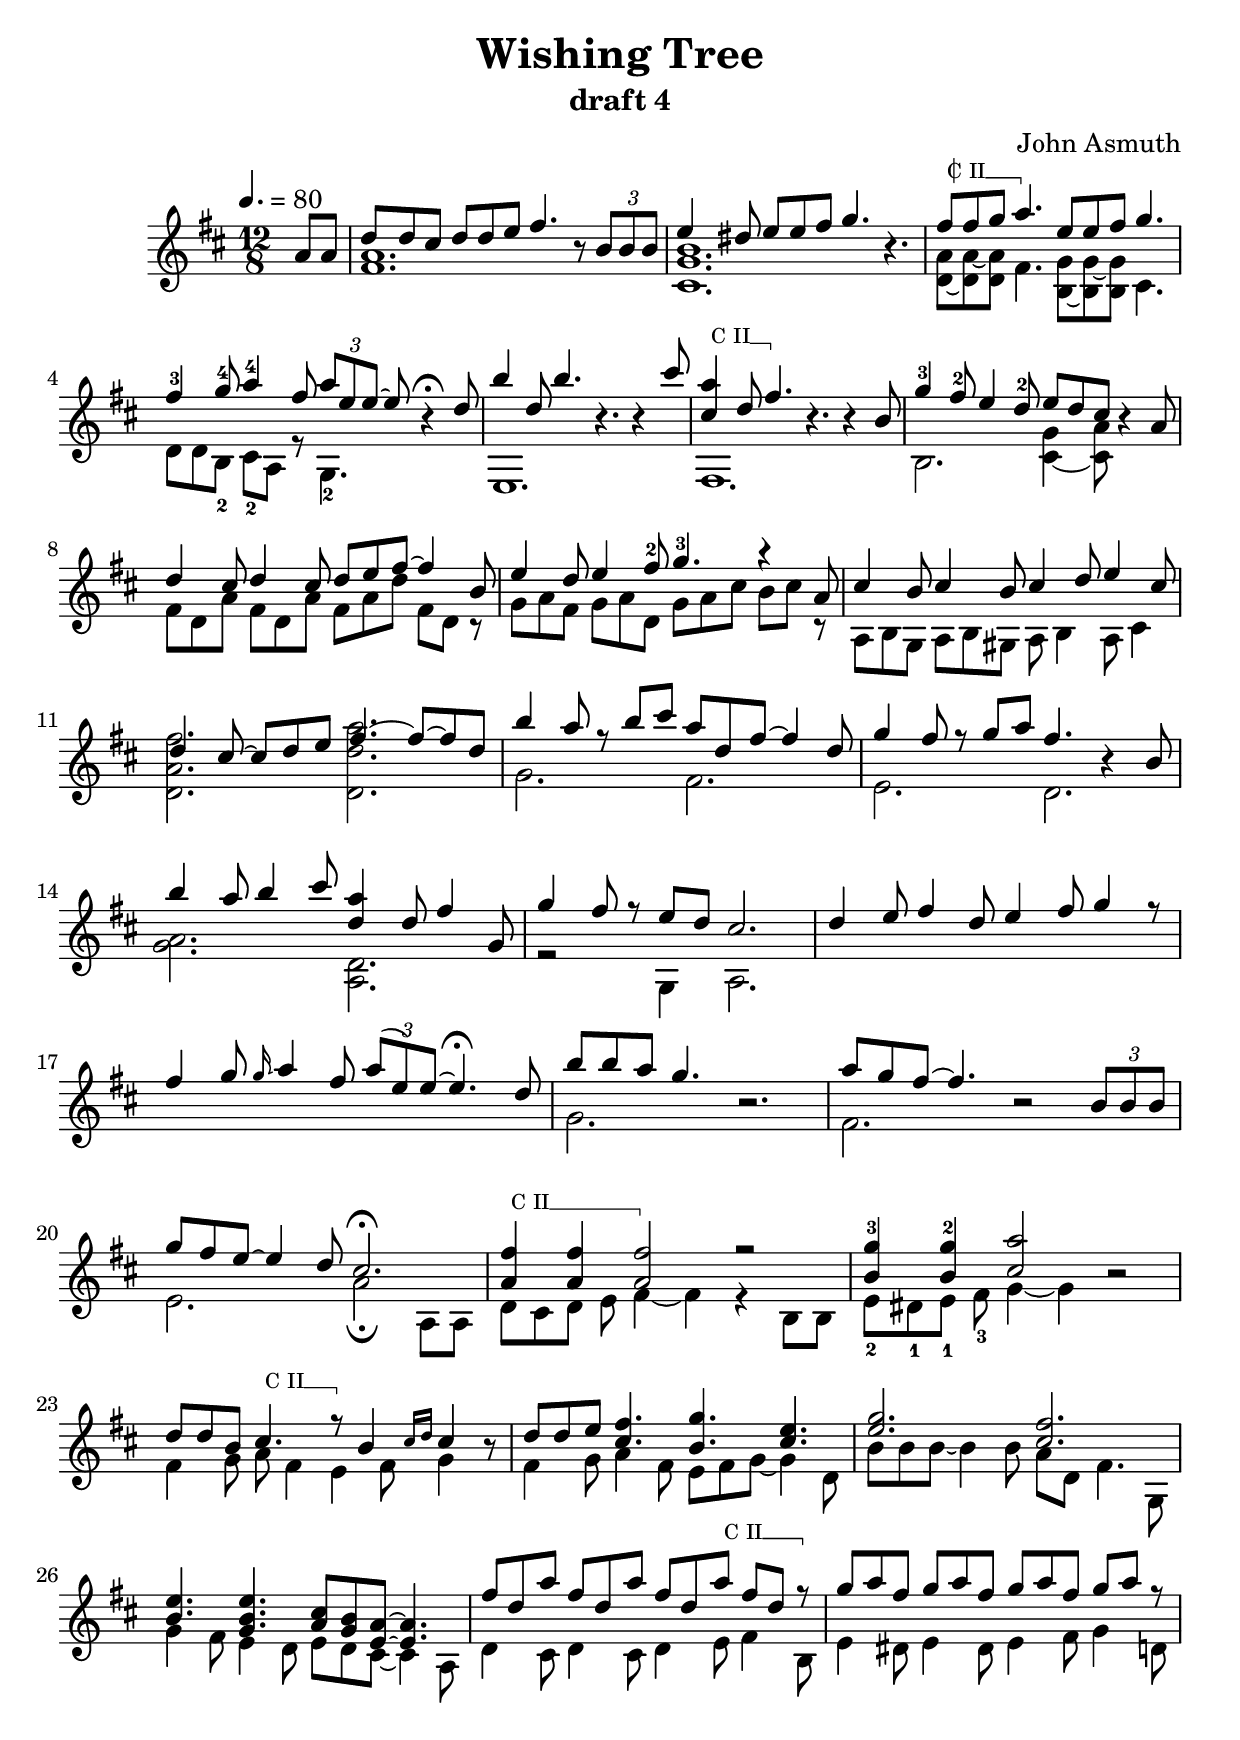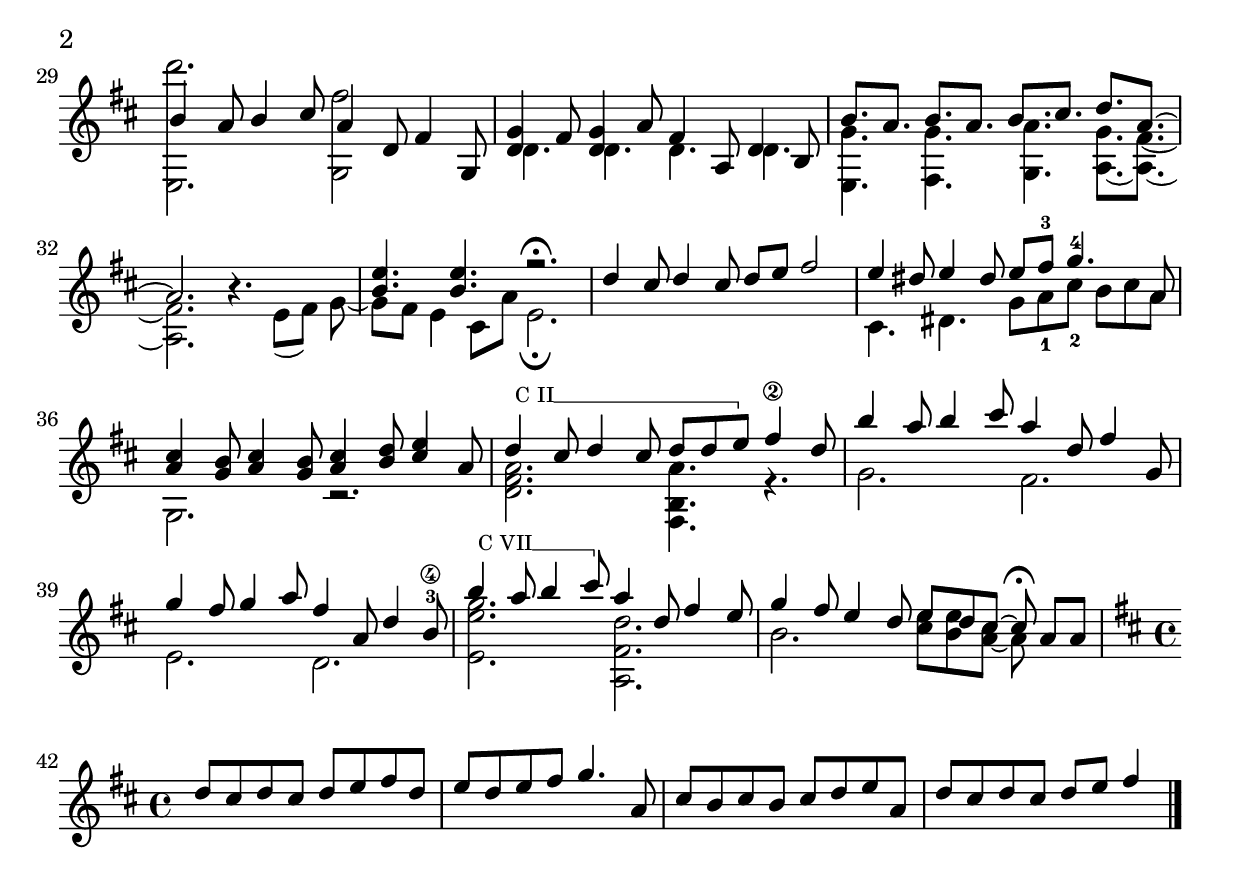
\version "2.18.2"
\header {
  title = "Wishing Tree"
  subtitle = "draft 4"
  composer = "John Asmuth"
}

\include "bbarred.ly"
#(define RH rightHandFinger)

#(set-global-staff-size 23)
<<
  \relative d'' {
    \partial 4
    \time 12/8
    \key d \major
    \tempo 4. = 80
    a8 a |
    <<
      \new Voice = "melody"
      { \voiceOne 
        d[ d cis] d[ d e] fis4. \tweak Y-offset #0 r8 \tuplet 3/2 {b,8 b b} |
        e4 dis8 e[ e fis] g4. \tweak Y-offset #0 r |
      }
      \new Voice { \voiceTwo
        <fis, a>1. |
        <b g cis,>1. |
      }
    >>
    <<
      { \voiceOne 
        \bbarre #"II" { fis'8 fis g a4. } e8 e fis g4. |
        fis4-3 g8-4 a4-4 fis8 \tuplet 3/2 { a[ e e~] } e \tweak Y-offset #0 r4 \fermata d8 |
      }
      \new Voice { \voiceTwo
        <a d,~>8 <a~ d,> <a d,> fis4. <g b,~>8 <g~ b,> <g b,> cis,4. |
        d8[ d b-2] cis-2 a r g4.-2 s4. |
      }
    >>
    <<
      { \voiceOne 
        b''4 d,8 b'4. \tweak Y-offset #0 r4. \tweak Y-offset #0 r4 cis8 |
        \fbarre #"II" {<a cis,>4 d,8 fis4.} \tweak Y-offset #0 r4. \tweak Y-offset #0 r4 b,8 |
      }
      \new Voice { \voiceTwo
        e,,1. |
        fis1. |
      }
    >>
    \oneVoice
    <<
      { \voiceOne 
        g''4-3 fis8-2 e4 d8-2 e8 d8 cis8 \tweak Y-offset #0 r4 a8  |
      }
      \new Voice { \voiceTwo
        b,2. <cis~ g'>4 <cis a'>8 s4. |
      }
    >>
    <<
      { \voiceOne 
        d'4 cis8 d4 cis8 d e fis~ fis4 b,8 |
        e4 d8 e4 fis8-2 g4.-3 r4 a,8 |
      }
      \new Voice { \voiceTwo
        fis8[ d a'] fis[ d a'] fis[ a d] fis,[ d] r |
        g[ a fis] g[ a d,] g[ a cis] b[ cis] r |
      }
    >>
    <<
      { \voiceOne 
        cis4 b8 cis4 b8 cis4 d8 e4 cis8 |
        d4 cis8~ cis[ d8 e ] fis4.~ fis8~ fis8 d8 |
      }
      \new Voice { \voiceTwo
        a,8[ b g] a8[ b gis] a b4 a8 cis4 |
        <fis' a, d,>2. <a d, d,> |
      }
    >>
    <<
      { \voiceOne 
        b4 a8 r8 b cis a d, fis~ fis4 d8 |
        g4 fis8 r g a fis4. \tweak Y-offset #0 r4 b,8 |
      }
      \new Voice { \voiceTwo
        g2. fis |
        e d |
      }
    >>
    <<
      { \voiceOne 
        b''4 a8 b4 cis8 <a d,>4 d,8 fis4 g,8 |
        g'4 fis8 r e[ d] cis2. |
      }
      \new Voice { \voiceTwo
        <a g>2. <d, a> |
        r2 g,4 a2. |
      }
    >>
    <<
      { \voiceOne 
        d'4 e8 fis4 d8 e4 fis8 g4 r8 |
        fis4 g8 \grace g16 \glissando a4 fis8 \tuplet 3/2 {a (e) e~} e4. \fermata d8 |
      }
      \new Voice { \voiceTwo
        s1. s
      }
    >>
    \oneVoice 
    <<
      { \voiceOne 
        b'8[ b a] g4. \tweak Y-offset #0 r2. |
        a8[ g fis~] fis4. \tweak Y-offset #0 r2 \tuplet 3/2 { b,8[ b b] } |
      }
      \new Voice { \voiceTwo
        g2. s |
        fis2. s |
      }
    >>
    <<
      { \voiceOne 
        g'8[ fis e~] e4 d8  cis2. \fermata |
      }
      \new Voice { \voiceTwo
        e,2. a2 \fermata a,8 a |
      }
    >>
    <<
      { \voiceOne 
        \fbarre #"II" { <a' fis'>4 <a fis'>4 <a fis'>2 } r2 |
        <b g'-3>4 <b g'-2>4 <cis a'>2 \tweak Y-offset #0 r2 |
      }
      \new Voice { \voiceTwo
        d,8[ cis d] e fis4~ fis4 r b,8 b |
        e-2[ dis-1 e-1] fis-3 g4~ g s2 |
      }
    >>
    <<
      { \voiceOne
        d'8 d b cis4. r8 b4 \grace { cis16 d } cis4 s8 |
        d8 d e <cis fis>4. <b g'> <cis e> |
      }
      \new Voice { \voiceTwo
        fis,4 g8 \fbarre #"II" {a8 fis4 e4} fis8 g4 \tweak Y-offset #0 r8 |
        fis4 g8 a4 fis8 e8[ fis8 g8~] g4 d8 |
      }
    >>
    <<
      { \voiceOne
        \set stringNumberOrientations = #'(up)
        <e' g>2. <cis fis> |
        <b e>4. <g b e> <a cis>8 <g b> <e a>~ <e a>4. |
      }
      \new Voice { \voiceTwo
        \set stringNumberOrientations = #'(down)
        b'8[ b b~] b4 b8 a d, fis4. g,8 |
        g'4 fis8 e4 d8 e[ d cis~] cis4 a8 |
      }
    >>
    <<
      { \voiceOne
        fis''8 [ d a'] fis8 [ d a'] fis8 [ d a'] fis8 [ d] r |
        g8[ a fis] g8[ a fis] g8[ a fis] g8[ a]  r |
      }
      \new Voice { \voiceTwo
        d,,4 cis8 d4 cis8 d4 \fbarre #"II" {e8 fis4 b,8} |
        e4 dis8 e4 dis8 e4 fis8 g4 d8 |
      }
    >>
    <<
      { \voiceTwo 
        <d'' e,,,>2.  <fis, g,,>2 s4 |
        d,4. d d d |
      }
      \new Voice { \voiceOne
        b'4 a8 b4 cis8 a4 d,8 fis4 g,8  |
        <g' d>4 fis8 <g d>4 a8 fis4 a,8 d4 b8 |
      }
    >>
    <<
      { \voiceOne
        <b'>8. a b a b cis d a~ |
        <a>2. s2.  |
        <b e>4. <b e> r2. \fermata |
      }
      \new Voice { \voiceTwo
        <e,, g'>4. <fis g'> <g a'> <a~ g'>8. <a~ fis'~> |
        <a fis'>2. \tweak Y-offset #0 r4. e'8[(fis)] g~  |
        g8 fis8 e4 cis8a'8 e2. \fermata |
      }
    >>
    <<
      { \voiceOne 
        d'4 cis8 d4 cis8 d e fis2 |
        e4 dis8 e4 dis8 e fis-3 g4.-4 a,8 |
      }
      \new Voice { \voiceTwo
        s1. |
        cis,4. dis4. g8[ a-1 cis-2] b[ cis a] |
      }
    >>
    <<
      { \voiceOne 
        <cis a>4 <b g>8 <cis a>4 <b g>8 <cis a>4 <d b>8 <e cis>4 a,8 |
        \fbarre #"II" { d4 cis8 d4 cis8 d8 d e } fis4\2 d8 |
      }
      \new Voice { \voiceTwo
        g,,2. r |
        <d' fis a>2. <fis, b a'>4. r4. |
      }
    >>
    <<
      { \voiceOne 
        b''4 a8 b4 cis8 a4 d,8 fis4 g,8 |
        g'4 fis8 g4 a8 fis4 a,8 d4 <b-3\4>8 |
      }
      \new Voice { \voiceTwo
        g2. fis |
        e d |
      }
    >>
    <<
      { \voiceOne 
        \fbarre #"VII" { b''4 a8 b4 cis8 } a4 d,8 fis4 e8 |
        g4 fis8 e4 d8 e[ d cis~] cis8 \fermata a[ a] |
      }
      \new Voice { \voiceTwo
        <e e' g>2. <a, fis' d'> |
        b' <cis e>8 <b e> <a~ cis> a8 s4 |
      }
    >>
    <<
      \time 4/4
  \key d \major
      { \voiceOne 
  d8 cis d cis d e fis d |
  e d e fis g4. a,8 |
  cis8 b cis b cis d e a, |
  d cis d cis d e fis4 \bar "|."
      }
    >>
  }
>>